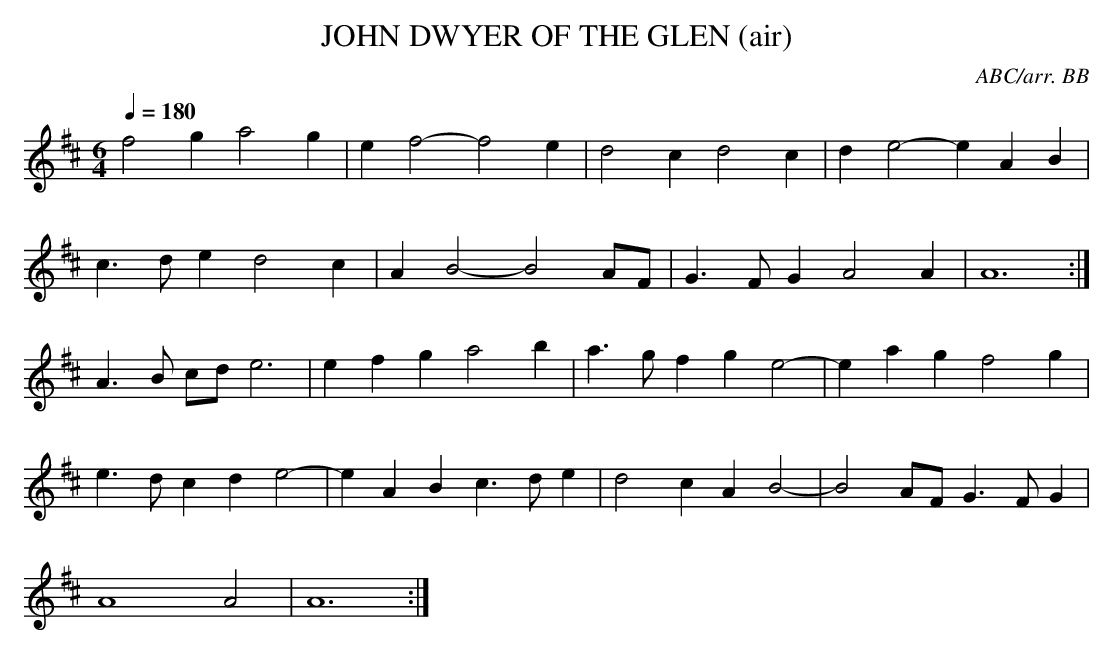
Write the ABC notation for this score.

X:1
T:JOHN DWYER OF THE GLEN (air)
C:ABC/arr. BB
M:6/4
Q:1/4=180
L:1/4
K:D
f2g a2g|ef2-f2e|d2c d2c|de2-eAB|
c>de d2c|AB2-B2A/F/|G>FG A2A|A6 :|
A>B c/d/ e3|efg a2b|a>gf ge2-|eag f2g|
e>dc de2-|eAB c>de|d2c AB2-|B2A/F/ G>FG|
A4A2|A6 :|
